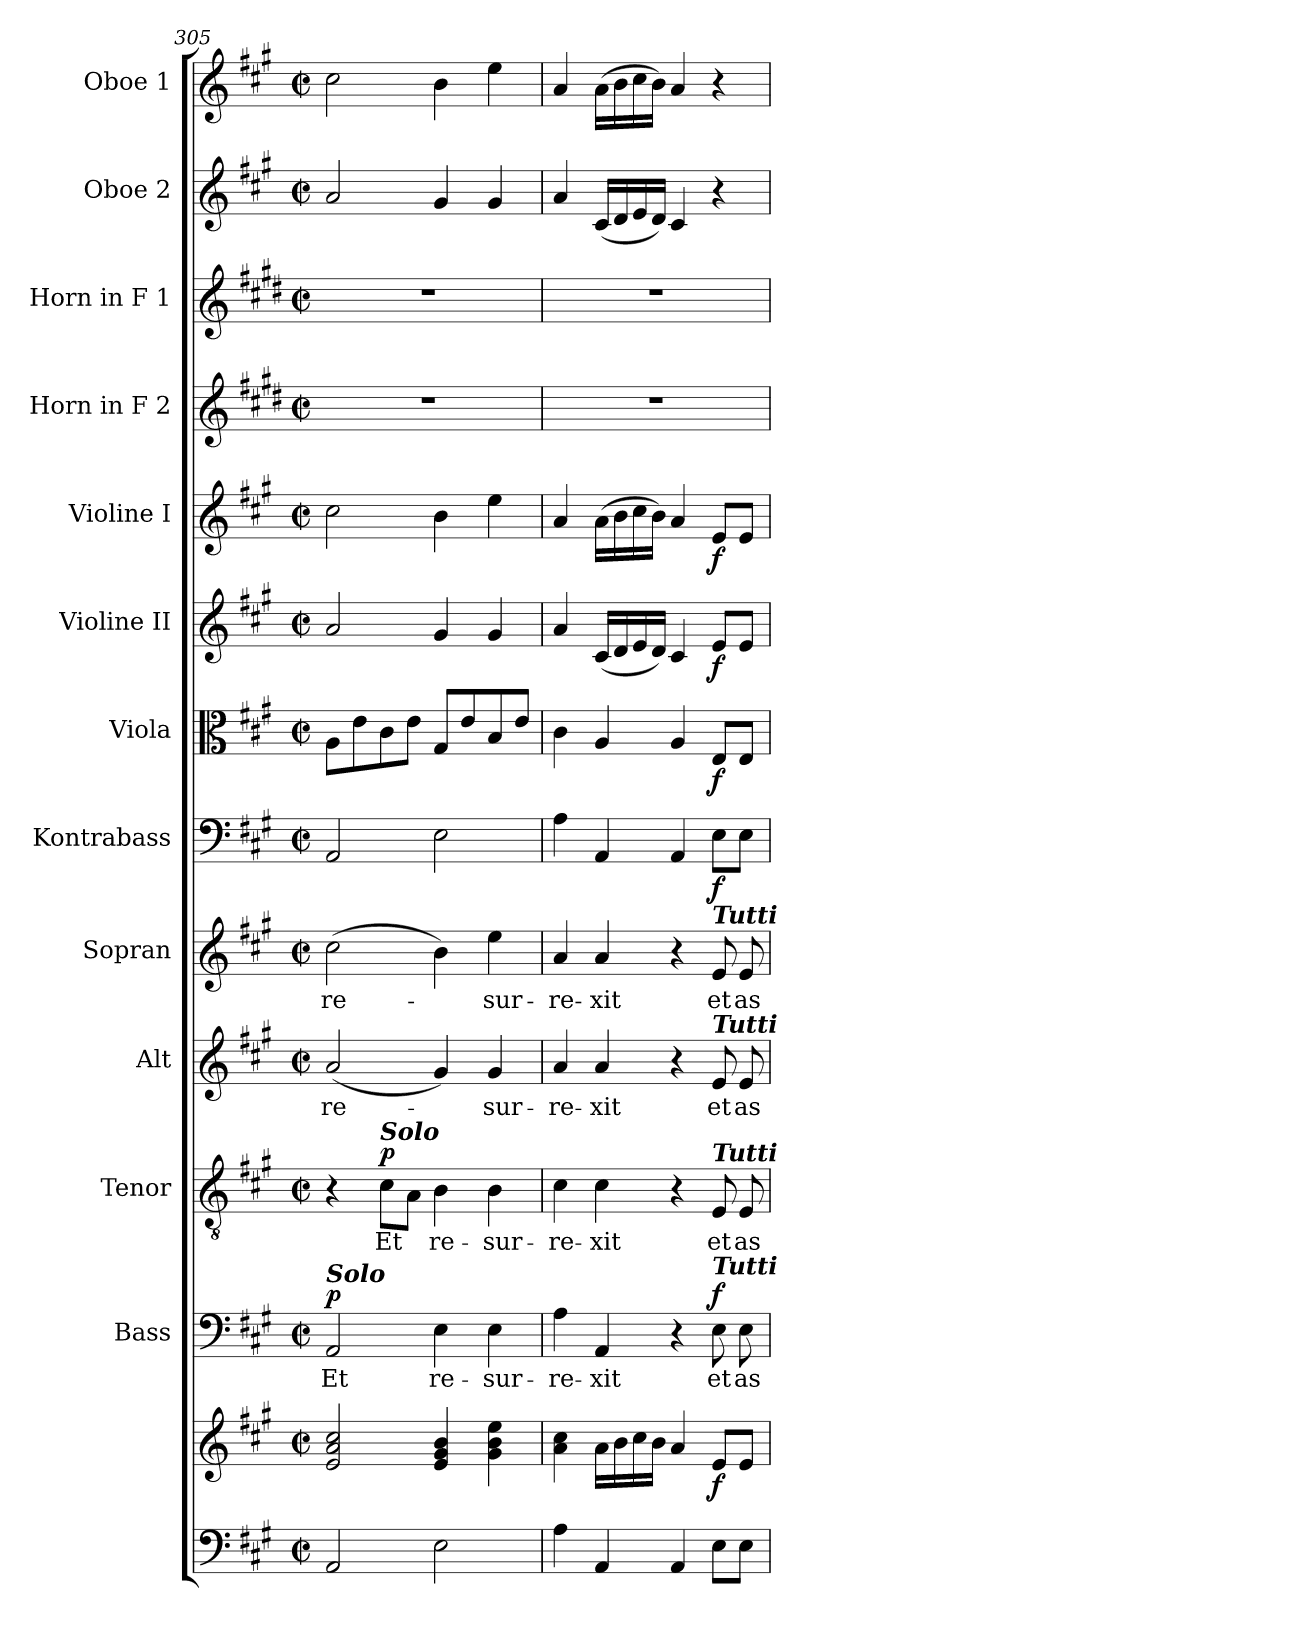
**kern	**kern	**dynam	**kern	**text	**dynam	**kern	**text	**dynam	**kern	**text	**kern	**text	**kern	**dynam	**kern	**dynam	**kern	**dynam	**kern	**dynam	**kern	**kern	**kern	**kern
*part13	*part13	*part13	*part12	*part12	*part12	*part11	*part11	*part11	*part10	*part10	*part9	*part9	*part8	*part8	*part7	*part7	*part6	*part6	*part5	*part5	*part4	*part3	*part2	*part1
*staff14	*staff13	*staff13/14	*staff12	*staff12	*staff12	*staff11	*staff11	*staff11	*staff10	*staff10	*staff9	*staff9	*staff8	*staff8	*staff7	*staff7	*staff6	*staff6	*staff5	*staff5	*staff4	*staff3	*staff2	*staff1
*	*	*	*I"Bass	*	*	*I"Tenor	*	*	*I"Alt	*	*I"Sopran	*	*I"Kontrabass	*	*I"Viola	*	*I"Violine II	*	*I"Violine I	*	*I"Horn in F 2	*I"Horn in F 1	*I"Oboe 2	*I"Oboe 1
*	*	*	*I'B.	*	*	*I'T.	*	*	*I'A.	*	*I'S.	*	*I'Kb.	*	*I'Vla.	*	*I'Vl. II	*	*I'Vl. I	*	*	*	*I'Ob.. 2	*I'Ob. 1
!!LO:PB:g=z
*clefF4	*clefG2	*	*clefF4	*	*	*clefGv2	*	*	*clefG2	*	*clefG2	*	*clefF4	*	*clefC3	*	*clefG2	*	*clefG2	*	*clefG2	*clefG2	*clefG2	*clefG2
*	*	*	*	*	*	*	*	*	*	*	*	*	*ITrd7c12	*	*	*	*	*	*	*	*ITrd4c7	*ITrd4c7	*	*
*k[f#c#g#]	*k[f#c#g#]	*	*k[f#c#g#]	*	*	*k[f#c#g#]	*	*	*k[f#c#g#]	*	*k[f#c#g#]	*	*k[f#c#g#]	*	*k[f#c#g#]	*	*k[f#c#g#]	*	*k[f#c#g#]	*	*k[f#c#g#]	*k[f#c#g#]	*k[f#c#g#]	*k[f#c#g#]
*A:	*A:	*	*A:	*	*	*A:	*	*	*A:	*	*A:	*	*A:	*	*A:	*	*A:	*	*A:	*	*A:	*A:	*A:	*A:
*M2/2	*M2/2	*	*M2/2	*	*	*M2/2	*	*	*M2/2	*	*M2/2	*	*M2/2	*	*M2/2	*	*M2/2	*	*M2/2	*	*M2/2	*M2/2	*M2/2	*M2/2
*met(c|)	*met(c|)	*	*met(c|)	*	*	*met(c|)	*	*	*met(c|)	*	*met(c|)	*	*met(c|)	*	*met(c|)	*	*met(c|)	*	*met(c|)	*	*met(c|)	*met(c|)	*met(c|)	*met(c|)
=305	=305	=305	=305	=305	=305	=305	=305	=305	=305	=305	=305	=305	=305	=305	=305	=305	=305	=305	=305	=305	=305	=305	=305	=305
!	!	!	!LO:TX:a:Bi:t=Solo	!	!	!	!	!	!	!	!	!	!	!	!	!	!	!	!	!	!	!	!	!
!	!	!	!	!LO:LY:b	!LO:DY:a	!	!	!	!	!LO:LY:b	!	!LO:LY:b	!	!	!	!	!	!	!	!	!	!	!	!
2AA/	2e/ 2a/ 2cc#/	.	2AA/	Et	p	4r	.	.	(<2a/	re-	(>2cc#\	re-	2AAA/	.	8A\L	.	2a/	.	2cc#\	.	1r	1r	2a/	2cc#\
.	.	.	.	.	.	.	.	.	.	.	.	.	.	.	8e\	.	.	.	.	.	.	.	.	.
!	!	!	!	!	!	!LO:TX:a:Bi:t=Solo	!	!	!	!	!	!	!	!	!	!	!	!	!	!	!	!	!	!
!	!	!	!	!	!	!	!LO:LY:b	!LO:DY:a	!	!	!	!	!	!	!	!	!	!	!	!	!	!	!	!
.	.	.	.	.	.	8c#\L	Et	p	.	.	.	.	.	.	8c#\	.	.	.	.	.	.	.	.	.
.	.	.	.	.	.	8A\J	.	.	.	.	.	.	.	.	8e\J	.	.	.	.	.	.	.	.	.
!	!	!	!	!LO:LY:b	!	!	!LO:LY:b	!	!	!	!	!	!	!	!	!	!	!	!	!	!	!	!	!
2E\	4e/ 4g#/ 4b/	.	4E\	re-	.	4B\	re-	.	4g#/)	.	4b\)	.	2EE\	.	8G#/L	.	4g#/	.	4b\	.	.	.	4g#/	4b\
.	.	.	.	.	.	.	.	.	.	.	.	.	.	.	8e/	.	.	.	.	.	.	.	.	.
!	!	!	!	!LO:LY:b	!	!	!LO:LY:b	!	!	!LO:LY:b	!	!LO:LY:b	!	!	!	!	!	!	!	!	!	!	!	!
.	4g#\ 4b\ 4ee\	.	4E\	-sur-	.	4B\	-sur-	.	4g#/	-sur-	4ee\	-sur-	.	.	8B/	.	4g#/	.	4ee\	.	.	.	4g#/	4ee\
.	.	.	.	.	.	.	.	.	.	.	.	.	.	.	8e/J	.	.	.	.	.	.	.	.	.
=306	=306	=306	=306	=306	=306	=306	=306	=306	=306	=306	=306	=306	=306	=306	=306	=306	=306	=306	=306	=306	=306	=306	=306	=306
!	!	!	!	!LO:LY:b	!	!	!LO:LY:b	!	!	!LO:LY:b	!	!LO:LY:b	!	!	!	!	!	!	!	!	!	!	!	!
4A\	4a\ 4cc#\	.	4A\	-re-	.	4c#\	-re-	.	4a/	-re-	4a/	-re-	4AA\	.	4c#\	.	4a/	.	4a/	.	1r	1r	4a/	4a/
!	!	!	!	!LO:LY:b	!	!	!LO:LY:b	!	!	!LO:LY:b	!	!LO:LY:b	!	!	!	!	!	!	!	!	!	!	!	!
4AA/	16a\LL	.	4AA/	-xit	.	4c#\	-xit	.	4a/	-xit	4a/	-xit	4AAA/	.	4A/	.	(<16c#/LL	.	(>16a\LL	.	.	.	(<16c#/LL	(>16a\LL
.	16b\	.	.	.	.	.	.	.	.	.	.	.	.	.	.	.	16d/	.	16b\	.	.	.	16d/	16b\
.	16cc#\	.	.	.	.	.	.	.	.	.	.	.	.	.	.	.	16e/	.	16cc#\	.	.	.	16e/	16cc#\
.	16b\JJ	.	.	.	.	.	.	.	.	.	.	.	.	.	.	.	16d/JJ)	.	16b\JJ)	.	.	.	16d/JJ)	16b\JJ)
4AA/	4a/	.	4r	.	.	4r	.	.	4r	.	4r	.	4AAA/	.	4A/	.	4c#/	.	4a/	.	.	.	4c#/	4a/
!	!	!	!	!	!	!	!	!	!	!	!LO:TX:a:Bi:t=Tutti	!	!	!	!	!	!	!	!	!	!	!	!	!
!	!	!	!	!	!	!	!	!	!LO:TX:a:Bi:t=Tutti	!	!	!	!	!	!	!	!	!	!	!	!	!	!	!
!	!	!	!	!	!	!LO:TX:a:Bi:t=Tutti	!	!	!	!	!	!	!	!	!	!	!	!	!	!	!	!	!	!
!	!	!	!LO:TX:a:Bi:t=Tutti	!	!	!	!	!	!	!	!	!	!	!	!	!	!	!	!	!	!	!	!	!
!	!	!LO:DY:b	!	!LO:LY:b	!LO:DY:a	!	!LO:LY:b	!	!	!LO:LY:b	!	!LO:LY:b	!	!LO:DY:b	!	!LO:DY:b	!	!LO:DY:b	!	!LO:DY:b	!	!	!	!
8E\L	8e/L	f	8E\	et	f	8E/	et	.	8e/	et	8e/	et	8EE\L	f	8E/L	f	8e/L	f	8e/L	f	.	.	4r	4r
!	!	!	!	!LO:LY:b	!	!	!LO:LY:b	!	!	!LO:LY:b	!	!LO:LY:b	!	!	!	!	!	!	!	!	!	!	!	!
8E\J	8e/J	.	8E\	as-	.	8E/	as-	.	8e/	as-	8e/	as-	8EE\J	.	8E/J	.	8e/J	.	8e/J	.	.	.	.	.
=	=	=	=	=	=	=	=	=	=	=	=	=	=	=	=	=	=	=	=	=	=	=	=	=
*-	*-	*-	*-	*-	*-	*-	*-	*-	*-	*-	*-	*-	*-	*-	*-	*-	*-	*-	*-	*-	*-	*-	*-	*-
